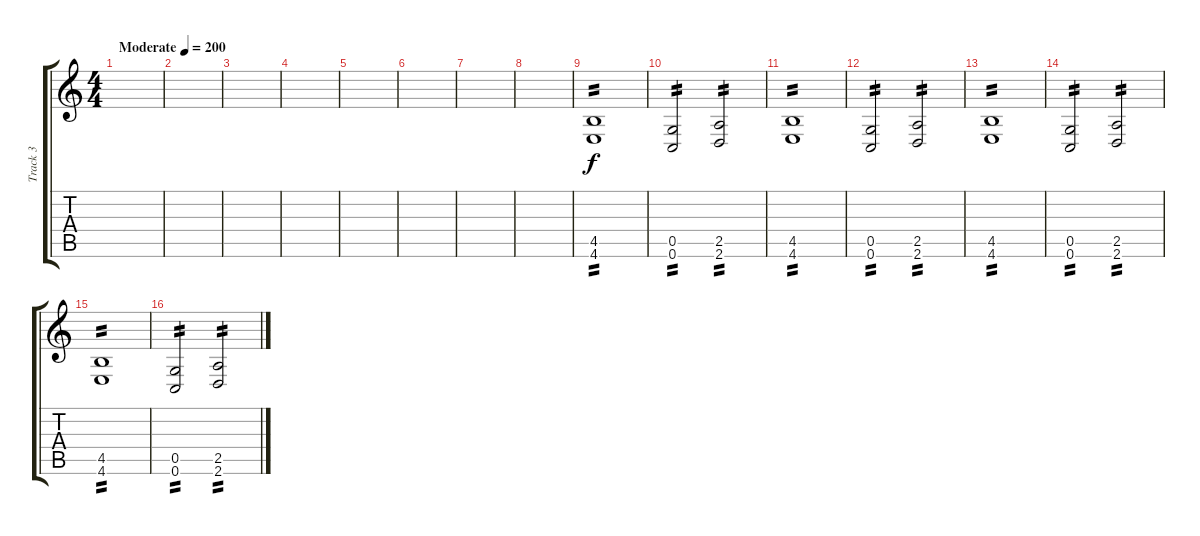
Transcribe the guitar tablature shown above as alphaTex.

\track ("Track 3" "Track 3") {instrument distortionguitar}
\staff {score tabs}
\tuning (D4 A3 F3 C3 G2 C2) {hide}
\ts (4 4)
\tempo (200 "Moderate")
\clef g2
\ks c
|
|
|
|
|
|
|
|
(4.5 4.6).1{tp 2} |
(0.5 0.6).2{tp 2} (2.5 2.6).2{tp 2} |
(4.5 4.6).1{tp 2} |
(0.5 0.6).2{tp 2} (2.5 2.6).2{tp 2} |
(4.5 4.6).1{tp 2} |
(0.5 0.6).2{tp 2} (2.5 2.6).2{tp 2} |
(4.5 4.6).1{tp 2} |
(0.5 0.6).2{tp 2} (2.5 2.6).2{tp 2}
